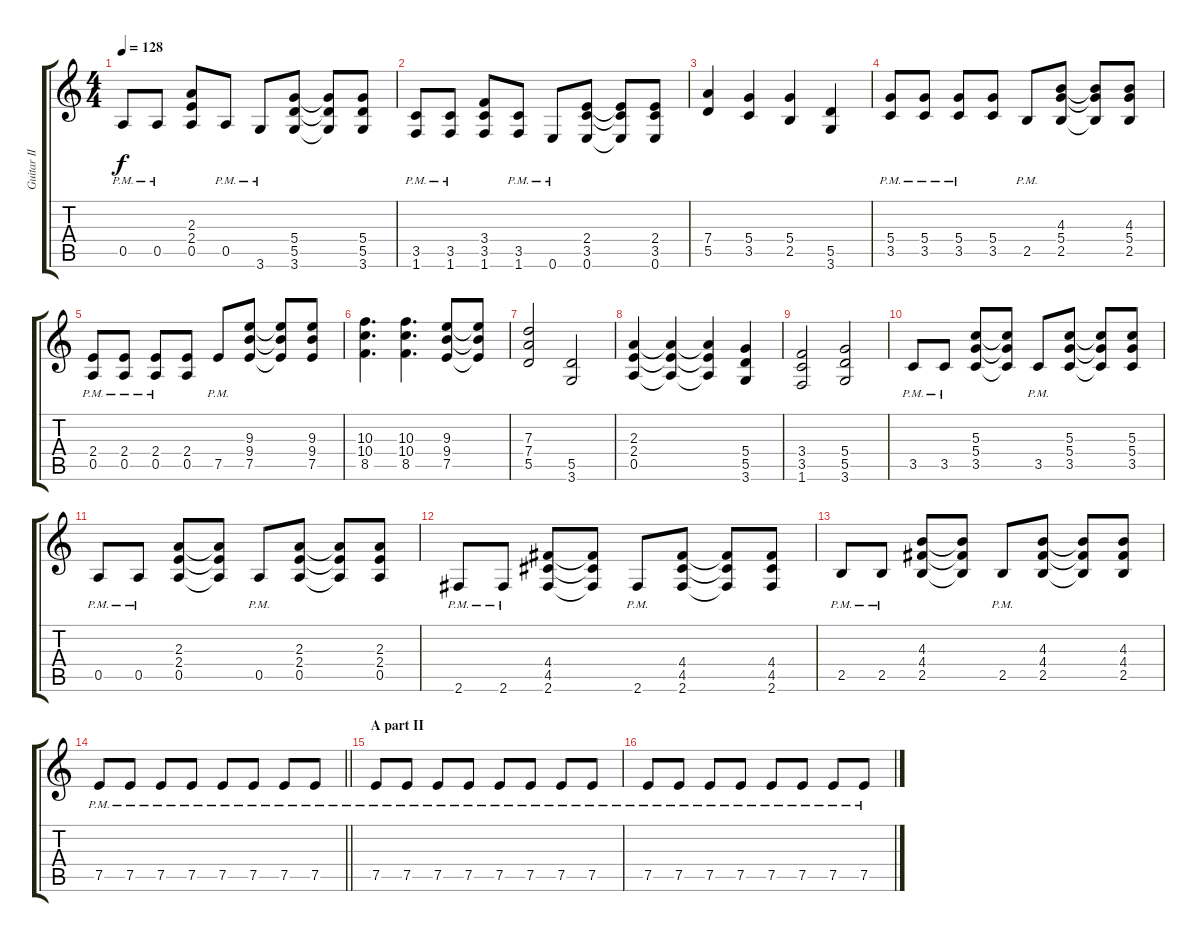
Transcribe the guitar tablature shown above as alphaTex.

\track ("Guitar II" "Guitar II") {instrument distortionguitar}
\staff {score tabs}
\tuning (E4 B3 G3 D3 A2 E2) {hide}
\ts (4 4)
\tempo 128
\clef g2
\ks c
0.5{pm}.8{dy f} 0.5{pm}.8 (2.3 2.4 0.5).8 0.5{pm}.8 3.6{pm}.8 (5.4 5.5 3.6).8 (5.4{t} 5.5{t} 3.6{t}).8 (5.4 5.5 3.6).8 |
(3.5{pm} 1.6).8 (3.5{pm} 1.6).8 (3.4 3.5 1.6).8 (3.5{pm} 1.6).8 0.6{pm}.8 (2.4 3.5 0.6).8 (2.4{t} 3.5{t} 0.6{t}).8 (2.4 3.5 0.6).8 |
(7.4 5.5).4 (5.4 3.5).4 (5.4 2.5).4 (5.5 3.6).4 |
(5.4{pm} 3.5{pm}).8 (5.4{pm} 3.5{pm}).8 (5.4{pm} 3.5{pm}).8 (5.4 3.5).8 2.5{pm}.8 (4.3 5.4 2.5).8 (4.3{t} 5.4{t} 2.5{t}).8 (4.3 5.4 2.5).8 |
(2.4{pm} 0.5{pm}).8 (2.4{pm} 0.5{pm}).8 (2.4{pm} 0.5{pm}).8 (2.4 0.5).8 7.5{pm}.8 (9.3 9.4 7.5).8 (9.3{t} 9.4{t} 7.5{t}).8 (9.3 9.4 7.5).8 |
(10.3 10.4 8.5).4{d} (10.3 10.4 8.5).4{d} (9.3 9.4 7.5).8 (9.3{t} 9.4{t} 7.5{t}).8 |
(7.3 7.4 5.5).2 (5.5 3.6).2 |
(2.3 2.4 0.5).4 (2.3{t} 2.4{t} 0.5{t}).4 (2.3{t} 2.4{t} 0.5{t}).4 (5.4 5.5 3.6).4 |
(3.4 3.5 1.6).2 (5.4 5.5 3.6).2 |
3.5{pm}.8 3.5{pm}.8 (5.3 5.4 3.5).8 (5.3{t} 5.4{t} 3.5{t}).8 3.5{pm}.8 (5.3 5.4 3.5).8 (5.3{t} 5.4{t} 3.5{t}).8 (5.3 5.4 3.5).8 |
0.5{pm}.8 0.5{pm}.8 (2.3 2.4 0.5).8 (2.3{t} 2.4{t} 0.5{t}).8 0.5{pm}.8 (2.3 2.4 0.5).8 (2.3{t} 2.4{t} 0.5{t}).8 (2.3 2.4 0.5).8 |
2.6{pm}.8 2.6{pm}.8 (4.4 4.5 2.6).8 (4.4{t} 4.5{t} 2.6{t}).8 2.6{pm}.8 (4.4 4.5 2.6).8 (4.4{t} 4.5{t} 2.6{t}).8 (4.4 4.5 2.6).8 |
2.5{pm}.8 2.5{pm}.8 (4.3 4.4 2.5).8 (4.3{t} 4.4{t} 2.5{t}).8 2.5{pm}.8 (4.3 4.4 2.5).8 (4.3{t} 4.4{t} 2.5{t}).8 (4.3 4.4 2.5).8 |
\barLineRight lightlight
7.5{pm}.8 7.5{pm}.8 7.5{pm}.8 7.5{pm}.8 7.5{pm}.8 7.5{pm}.8 7.5{pm}.8 7.5{pm}.8 |
\section ("" "A part II")
7.5{pm}.8 7.5{pm}.8 7.5{pm}.8 7.5{pm}.8 7.5{pm}.8 7.5{pm}.8 7.5{pm}.8 7.5{pm}.8 |
7.5{pm}.8 7.5{pm}.8 7.5{pm}.8 7.5{pm}.8 7.5{pm}.8 7.5{pm}.8 7.5{pm}.8 7.5{pm}.8
